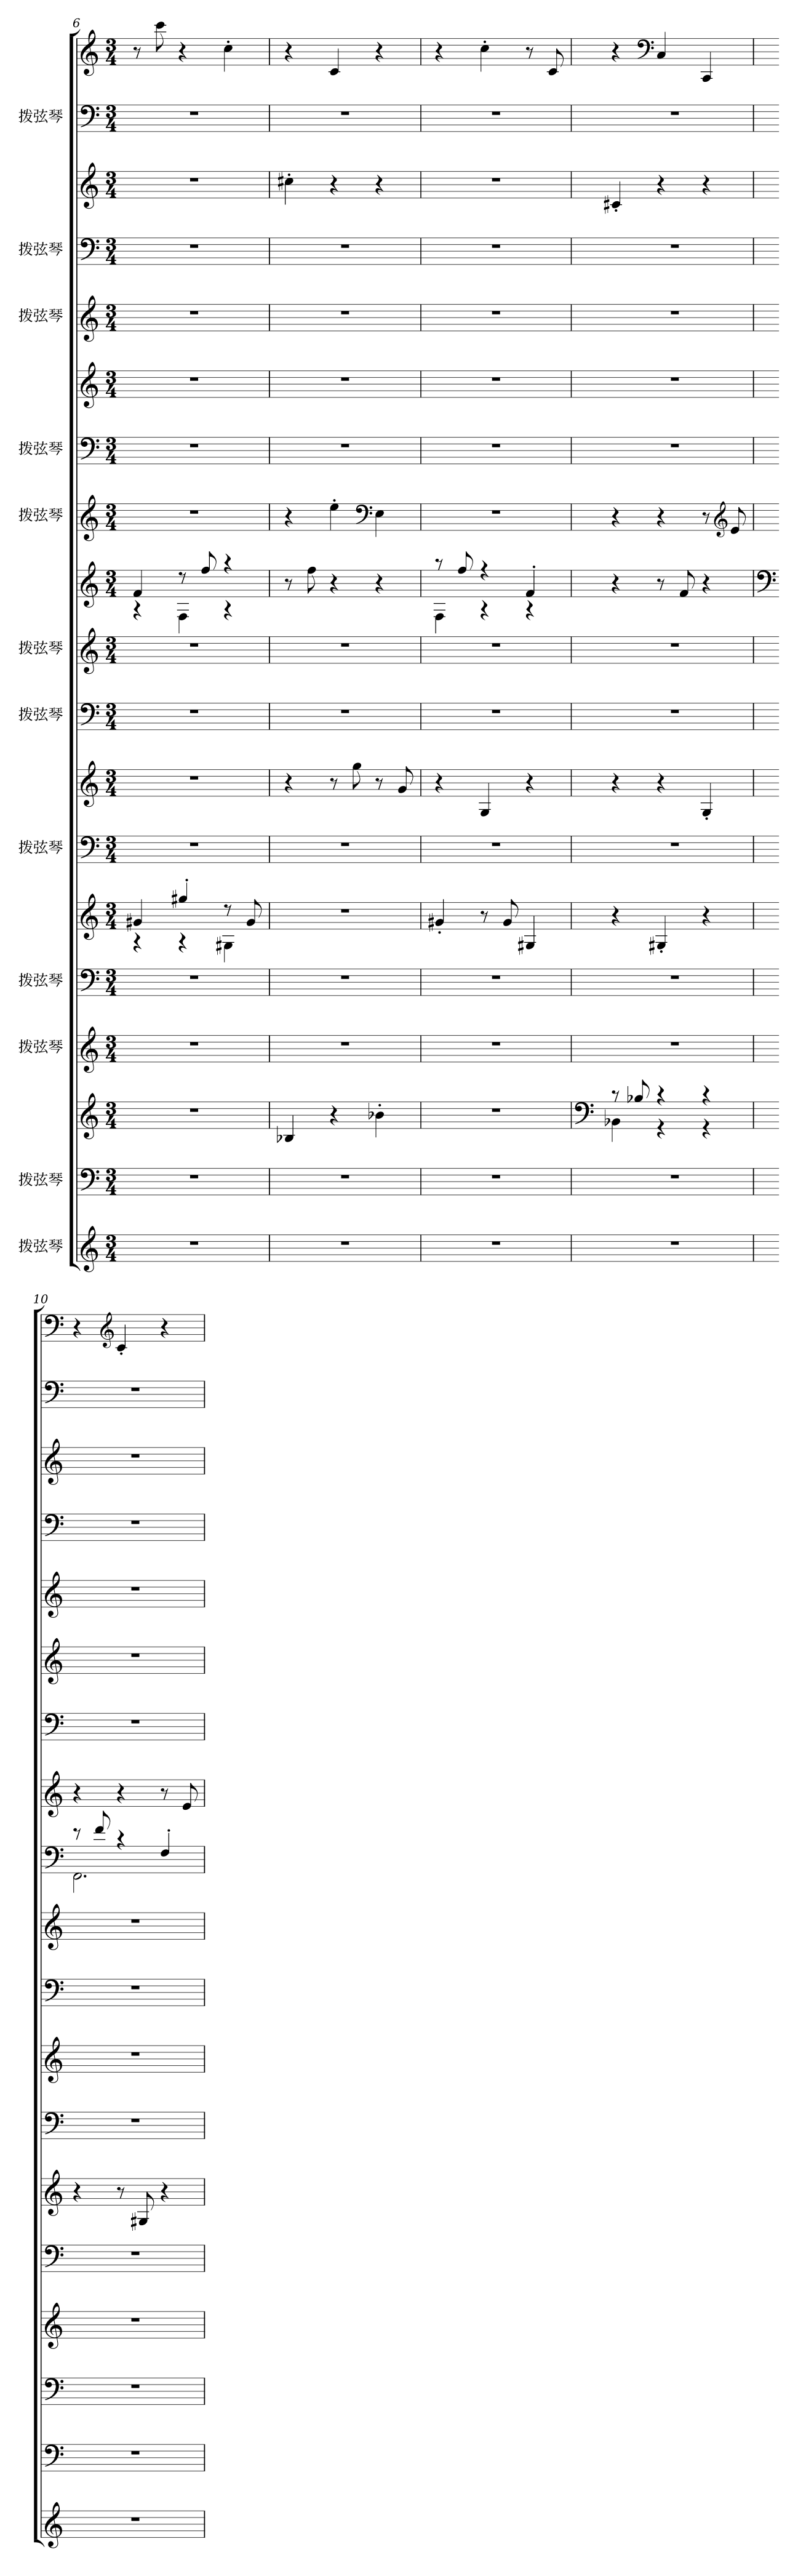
**kern	**kern	**kern	**kern	**kern	**kern	**kern	**kern	**kern	**kern	**kern	**kern	**kern	**kern	**kern	**kern	**kern	**kern	**kern
*part12	*part11	*part11	*part10	*part9	*part9	*part8	*part8	*part7	*part6	*part6	*part5	*part4	*part4	*part3	*part2	*part2	*part1	*part1
*staff19	*staff18	*staff17	*staff16	*staff15	*staff14	*staff13	*staff12	*staff11	*staff10	*staff9	*staff8	*staff7	*staff6	*staff5	*staff4	*staff3	*staff2	*staff1
*I"拨弦琴	*I"拨弦琴	*	*I"拨弦琴	*I"拨弦琴	*	*I"拨弦琴	*	*I"拨弦琴	*I"拨弦琴	*	*I"拨弦琴	*I"拨弦琴	*	*I"拨弦琴	*I"拨弦琴	*	*I"拨弦琴	*
!!LO:PB:g=z
*clefG2	*clefF4	*clefG2	*clefG2	*clefF4	*clefG2	*clefF4	*clefG2	*clefF4	*clefG2	*clefG2	*clefG2	*clefF4	*clefG2	*clefG2	*clefF4	*clefG2	*clefF4	*clefG2
*k[]	*k[]	*k[]	*k[]	*k[]	*k[]	*k[]	*k[]	*k[]	*k[]	*k[]	*k[]	*k[]	*k[]	*k[]	*k[]	*k[]	*k[]	*k[]
*M3/4	*M3/4	*M3/4	*M3/4	*M3/4	*M3/4	*M3/4	*M3/4	*M3/4	*M3/4	*M3/4	*M3/4	*M3/4	*M3/4	*M3/4	*M3/4	*M3/4	*M3/4	*M3/4
=6	=6	=6	=6	=6	=6	=6	=6	=6	=6	=6	=6	=6	=6	=6	=6	=6	=6	=6
*	*	*	*	*	*^	*	*	*	*	*^	*	*	*	*	*	*	*	*
2.r	2.r	2.r	2.r	2.r	4g#X/	4r	2.r	2.r	2.r	2.r	4f/	4r	2.r	2.r	2.r	2.r	2.r	2.r	2.r	8r
.	.	.	.	.	.	.	.	.	.	.	.	.	.	.	.	.	.	.	.	8ccc\
.	.	.	.	.	4gg#X'/	4r	.	.	.	.	8r	4F\	.	.	.	.	.	.	.	4r
.	.	.	.	.	.	.	.	.	.	.	8ff/	.	.	.	.	.	.	.	.	.
.	.	.	.	.	8r	4G#X\	.	.	.	.	4r	4r	.	.	.	.	.	.	.	4cc'\
.	.	.	.	.	8g#/	.	.	.	.	.	.	.	.	.	.	.	.	.	.	.
*	*	*	*	*	*v	*v	*	*	*	*	*v	*v	*	*	*	*	*	*	*	*
=7	=7	=7	=7	=7	=7	=7	=7	=7	=7	=7	=7	=7	=7	=7	=7	=7	=7	=7
2.r	2.r	4B-X/	2.r	2.r	2.r	2.r	4r	2.r	2.r	8r	4r	2.r	2.r	2.r	2.r	4cc#X'\	2.r	4r
.	.	.	.	.	.	.	.	.	.	8ff\	.	.	.	.	.	.	.	.
.	.	4r	.	.	.	.	8r	.	.	4r	4ee'\	.	.	.	.	4r	.	4c/
.	.	.	.	.	.	.	8gg\	.	.	.	.	.	.	.	.	.	.	.
*	*	*	*	*	*	*	*	*	*	*	*clefF4	*	*	*	*	*	*	*
.	.	4b-X'\	.	.	.	.	8r	.	.	4r	4E\	.	.	.	.	4r	.	4r
.	.	.	.	.	.	.	8g/	.	.	.	.	.	.	.	.	.	.	.
=8	=8	=8	=8	=8	=8	=8	=8	=8	=8	=8	=8	=8	=8	=8	=8	=8	=8	=8
*	*	*	*	*	*	*	*	*	*	*^	*	*	*	*	*	*	*	*
2.r	2.r	2.r	2.r	2.r	4g#X'/	2.r	4r	2.r	2.r	8r	4F\	2.r	2.r	2.r	2.r	2.r	2.r	2.r	4r
.	.	.	.	.	.	.	.	.	.	8ff/	.	.	.	.	.	.	.	.	.
.	.	.	.	.	8r	.	4G/	.	.	4r	4r	.	.	.	.	.	.	.	4cc'\
.	.	.	.	.	8g#/	.	.	.	.	.	.	.	.	.	.	.	.	.	.
.	.	.	.	.	4G#X/	.	4r	.	.	4f'/	4r	.	.	.	.	.	.	.	8r
.	.	.	.	.	.	.	.	.	.	.	.	.	.	.	.	.	.	.	8c/
*	*	*	*	*	*	*	*	*	*	*v	*v	*	*	*	*	*	*	*	*
=9	=9	=9	=9	=9	=9	=9	=9	=9	=9	=9	=9	=9	=9	=9	=9	=9	=9	=9
*	*	*clefF4	*	*	*	*	*	*	*	*	*	*	*	*	*	*	*	*
*	*	*^	*	*	*	*	*	*	*	*	*	*	*	*	*	*	*	*
2.r	2.r	8r	4BB-X\	2.r	2.r	4r	2.r	4r	2.r	2.r	4r	4r	2.r	2.r	2.r	2.r	4c#X'/	2.r	4r
.	.	8B-X/	.	.	.	.	.	.	.	.	.	.	.	.	.	.	.	.	.
*	*	*	*	*	*	*	*	*	*	*	*	*	*	*	*	*	*	*	*clefF4
.	.	4r	4r	.	.	4G#X'/	.	4r	.	.	8r	4r	.	.	.	.	4r	.	4C/
.	.	.	.	.	.	.	.	.	.	.	8f/	.	.	.	.	.	.	.	.
.	.	4r	4r	.	.	4r	.	4G'/	.	.	4r	8r	.	.	.	.	4r	.	4CC/
*	*	*	*	*	*	*	*	*	*	*	*	*clefG2	*	*	*	*	*	*	*
.	.	.	.	.	.	.	.	.	.	.	.	8e/	.	.	.	.	.	.	.
*	*	*v	*v	*	*	*	*	*	*	*	*	*	*	*	*	*	*	*	*
!!LO:PB:g=z
=10	=10	=10	=10	=10	=10	=10	=10	=10	=10	=10	=10	=10	=10	=10	=10	=10	=10	=10
*	*	*	*	*	*	*	*	*	*	*clefF4	*	*	*	*	*	*	*	*
*	*	*	*	*	*	*	*	*	*	*^	*	*	*	*	*	*	*	*
2.r	2.r	2.r	2.r	2.r	4r	2.r	2.r	2.r	2.r	8r	2.FF\	4r	2.r	2.r	2.r	2.r	2.r	2.r	4r
.	.	.	.	.	.	.	.	.	.	8f/	.	.	.	.	.	.	.	.	.
*	*	*	*	*	*	*	*	*	*	*	*	*	*	*	*	*	*	*	*clefG2
.	.	.	.	.	8r	.	.	.	.	4r	.	4r	.	.	.	.	.	.	4c'/
.	.	.	.	.	8G#X/	.	.	.	.	.	.	.	.	.	.	.	.	.	.
.	.	.	.	.	4r	.	.	.	.	4F'/	.	8r	.	.	.	.	.	.	4r
.	.	.	.	.	.	.	.	.	.	.	.	8e/	.	.	.	.	.	.	.
*	*	*	*	*	*	*	*	*	*	*v	*v	*	*	*	*	*	*	*	*
=	=	=	=	=	=	=	=	=	=	=	=	=	=	=	=	=	=	=
*-	*-	*-	*-	*-	*-	*-	*-	*-	*-	*-	*-	*-	*-	*-	*-	*-	*-	*-
